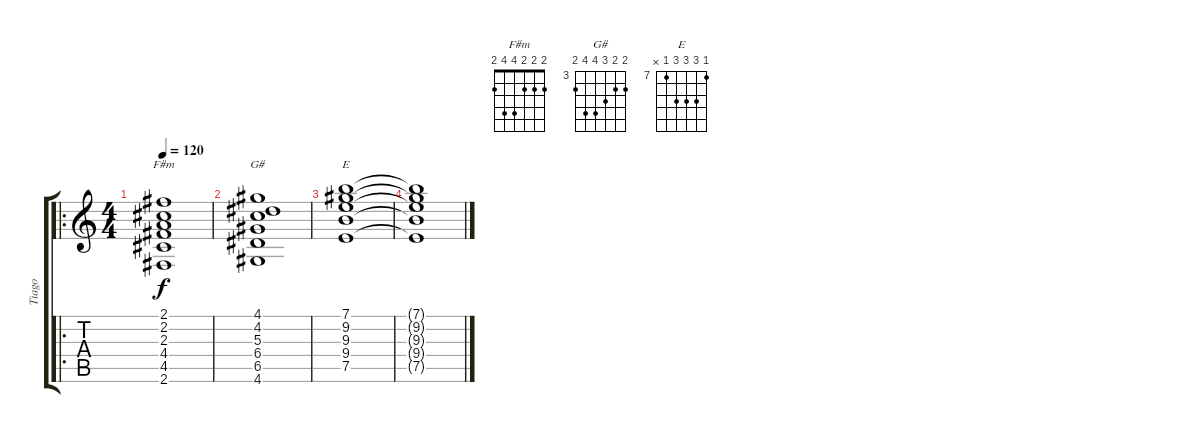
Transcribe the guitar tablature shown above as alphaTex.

\track ("Tiago" "Tiago") {instrument overdrivenguitar}
\staff {score tabs}
\tuning (E4 B3 G3 D3 A2 E2) {hide}
\chord ("F#m" 2 2 2 4 4 2)
\chord ("G#" 4 4 5 6 6 4) {firstfret 3}
\chord ("E" 7 9 9 9 7 x) {firstfret 7}
\ro
\ts (4 4)
\tempo 120
\clef g2
\ks c
(2.1 2.2 2.3 4.4 4.5 2.6).1{ch "F#m" dy f} |
(4.1 4.2 5.3 6.4 6.5 4.6).1{ch "G#"} |
(7.1 9.2 9.3 9.4 7.5).1{ch "E"} |
(7.1{t} 9.2{t} 9.3{t} 9.4{t} 7.5{t}).1
